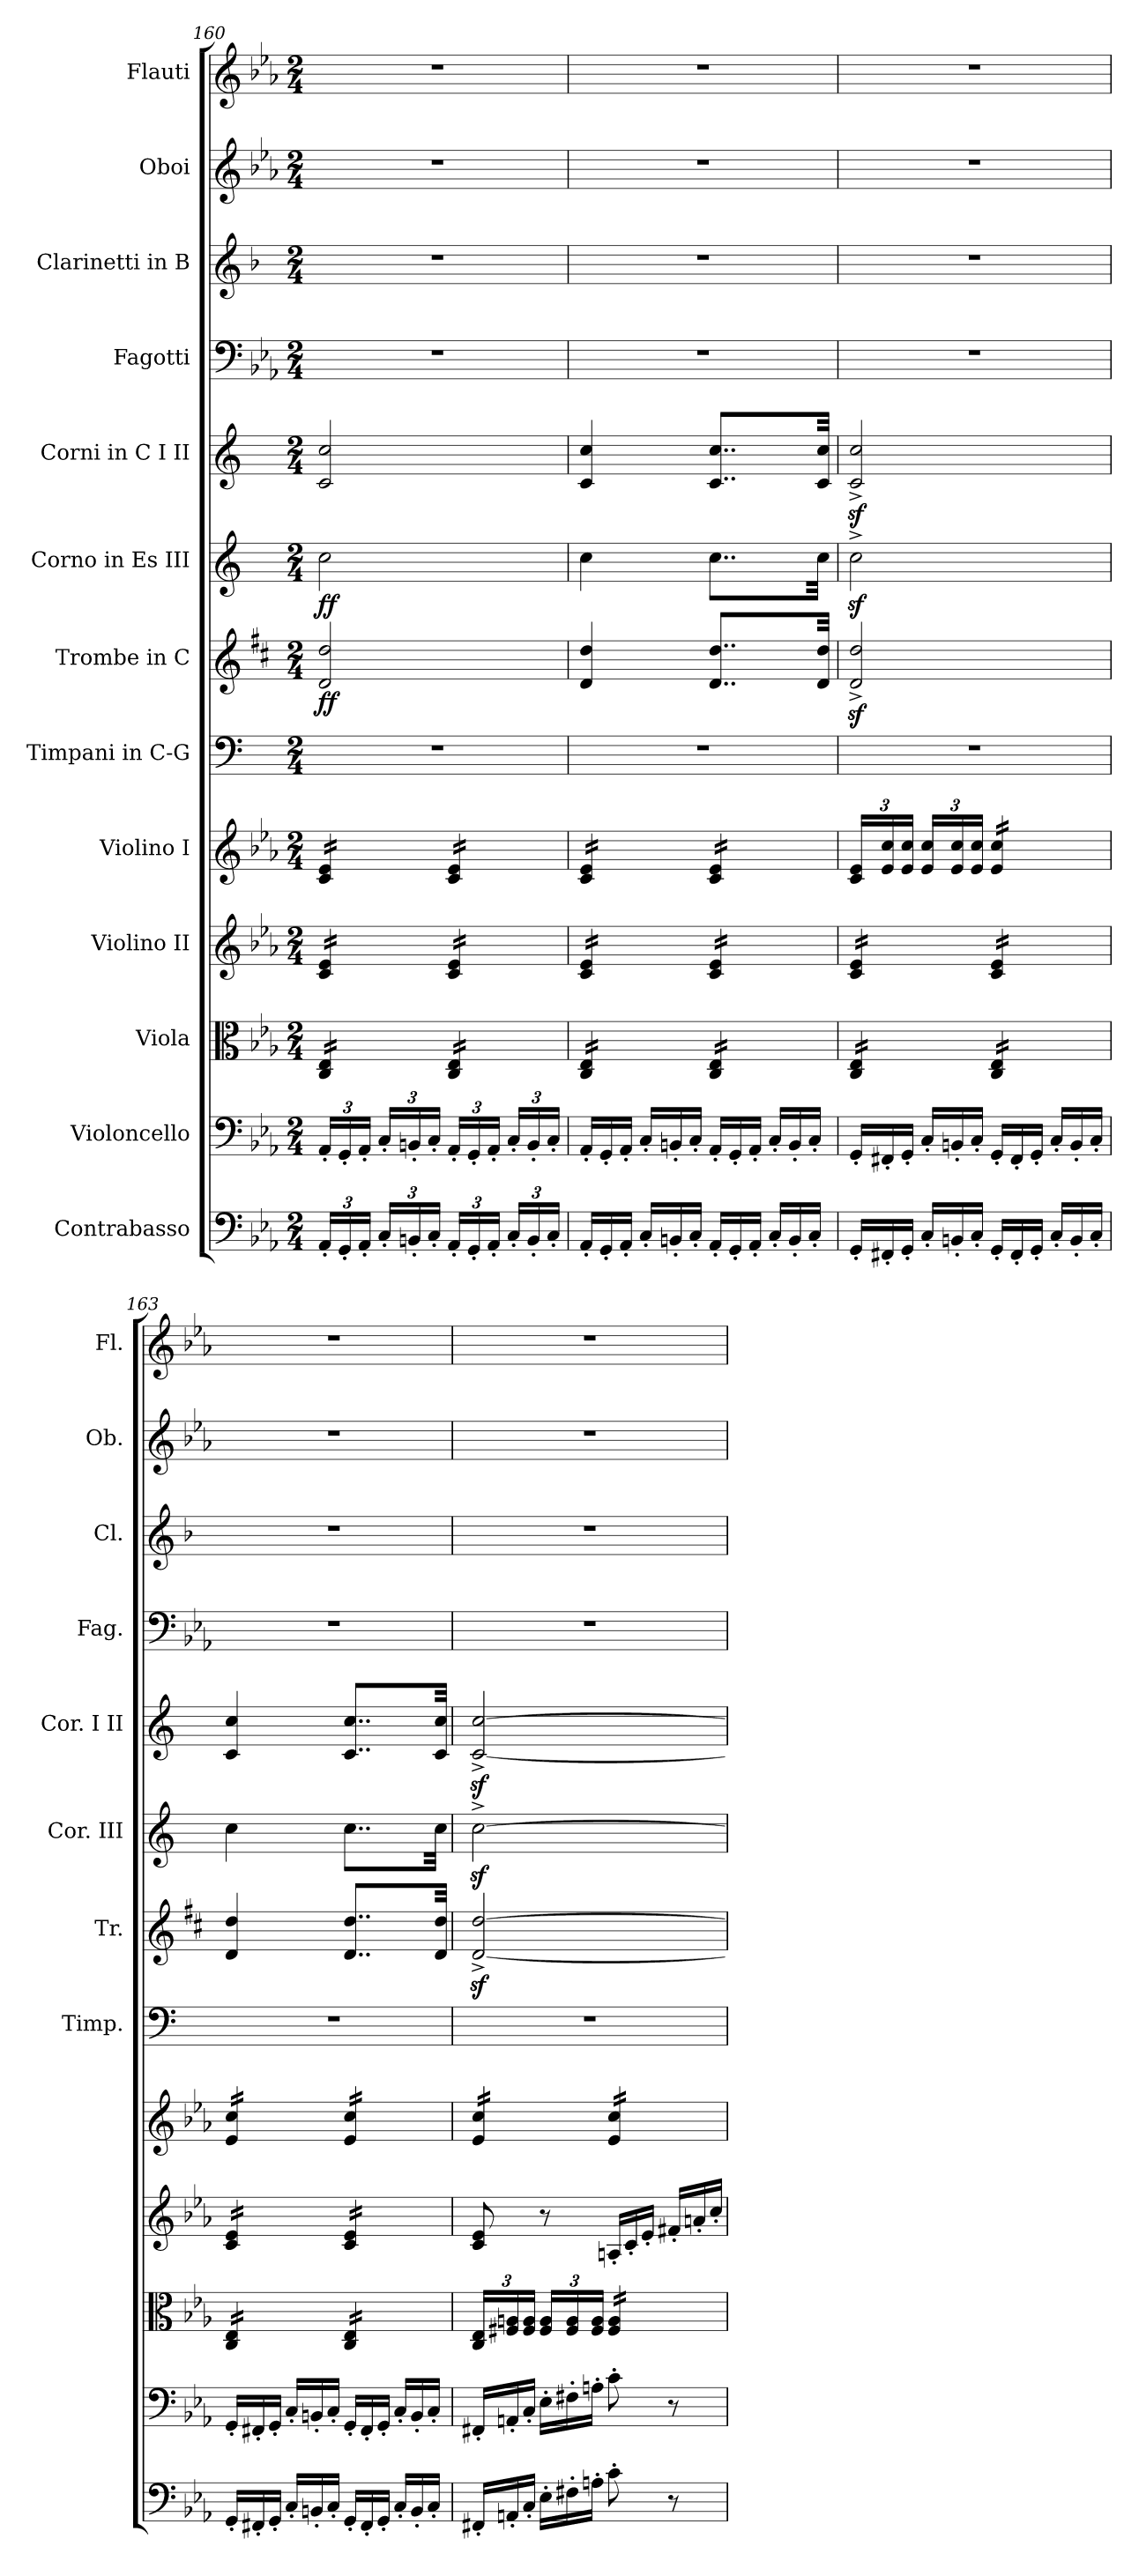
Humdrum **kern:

**kern	**kern	**kern	**kern	**kern	**kern	**kern	**dynam	**kern	**dynam	**kern	**kern	**kern	**kern	**kern
*part13	*part12	*part11	*part10	*part9	*part8	*part7	*part7	*part6	*part6	*part5	*part4	*part3	*part2	*part1
*staff13	*staff12	*staff11	*staff10	*staff9	*staff8	*staff7	*staff7	*staff6	*staff6	*staff5	*staff4	*staff3	*staff2	*staff1
*I"Contrabasso	*I"Violoncello	*I"Viola	*I"Violino II	*I"Violino I	*I"Timpani in C-G	*I"Trombe in C	*	*I"Corno in Es III	*	*I"Corni in C I II	*I"Fagotti	*I"Clarinetti in B	*I"Oboi	*I"Flauti
*	*	*	*	*	*I'Timp.	*I'Tr.	*	*I'Cor. III	*	*I'Cor. I II	*I'Fag.	*I'Cl.	*I'Ob.	*I'Fl.
*clefF4	*clefF4	*clefC3	*clefG2	*clefG2	*clefF4	*clefG2	*	*clefG2	*	*clefG2	*clefF4	*clefG2	*clefG2	*clefG2
*ITrd7c12	*	*	*	*	*	*ITrd1c2	*	*ITrd5c9	*	*ITrd7c12	*	*ITrd1c2	*	*
*k[b-e-a-]	*k[b-e-a-]	*k[b-e-a-]	*k[b-e-a-]	*k[b-e-a-]	*k[]	*k[]	*	*k[b-e-a-]	*	*k[]	*k[b-e-a-]	*k[b-e-a-]	*k[b-e-a-]	*k[b-e-a-]
*M2/4	*M2/4	*M2/4	*M2/4	*M2/4	*M2/4	*M2/4	*	*M2/4	*	*M2/4	*M2/4	*M2/4	*M2/4	*M2/4
*Xbrackettup	*Xbrackettup	*	*	*	*	*	*	*	*	*	*	*	*	*
=160	=160	=160	=160	=160	=160	=160	=160	=160	=160	=160	=160	=160	=160	=160
!	!	!	!	!	!	!	!LO:DY:b	!	!LO:DY:b	!	!	!	!	!
*	*	*tremolo	*	*	*	*	*	*	*	*	*	*	*	*
*	*	*	*tremolo	*	*	*	*	*	*	*	*	*	*	*
*	*	*	*	*tremolo	*	*	*	*	*	*	*	*	*	*
24AAA-'/LL	24AA-'/LL	24C/ 24E-/LL	24c/ 24e-/LL	24c/ 24e-/LL	2r	2c/ 2cc/	ff	2e-\	ff	2C/ 2c/	2r	2r	2r	2r
24GGG'/	24GG'/	24C/ 24E-/	24c/ 24e-/	24c/ 24e-/	.	.	.	.	.	.	.	.	.	.
24AAA-'/JJ	24AA-'/JJ	24C/ 24E-/	24c/ 24e-/	24c/ 24e-/	.	.	.	.	.	.	.	.	.	.
24CC'/LL	24C'/LL	24C/ 24E-/	24c/ 24e-/	24c/ 24e-/	.	.	.	.	.	.	.	.	.	.
24BBBn'/	24BBn'/	24C/ 24E-/	24c/ 24e-/	24c/ 24e-/	.	.	.	.	.	.	.	.	.	.
24CC'/JJ	24C'/JJ	24C/ 24E-/JJ	24c/ 24e-/JJ	24c/ 24e-/JJ	.	.	.	.	.	.	.	.	.	.
24AAA-'/LL	24AA-'/LL	24C/ 24E-/LL	24c/ 24e-/LL	24c/ 24e-/LL	.	.	.	.	.	.	.	.	.	.
24GGG'/	24GG'/	24C/ 24E-/	24c/ 24e-/	24c/ 24e-/	.	.	.	.	.	.	.	.	.	.
24AAA-'/JJ	24AA-'/JJ	24C/ 24E-/	24c/ 24e-/	24c/ 24e-/	.	.	.	.	.	.	.	.	.	.
24CC'/LL	24C'/LL	24C/ 24E-/	24c/ 24e-/	24c/ 24e-/	.	.	.	.	.	.	.	.	.	.
24BBB'/	24BB'/	24C/ 24E-/	24c/ 24e-/	24c/ 24e-/	.	.	.	.	.	.	.	.	.	.
24CC'/JJ	24C'/JJ	24C/ 24E-/JJ	24c/ 24e-/JJ	24c/ 24e-/JJ	.	.	.	.	.	.	.	.	.	.
=161	=161	=161	=161	=161	=161	=161	=161	=161	=161	=161	=161	=161	=161	=161
*Xtuplet	*Xtuplet	*	*	*	*	*	*	*	*	*	*	*	*	*
24AAA-'/LL	24AA-'/LL	24C/ 24E-/LL	24c/ 24e-/LL	24c/ 24e-/LL	2r	4c/ 4cc/	.	4e-\	.	4C/ 4c/	2r	2r	2r	2r
24GGG'/	24GG'/	24C/ 24E-/	24c/ 24e-/	24c/ 24e-/	.	.	.	.	.	.	.	.	.	.
24AAA-'/JJ	24AA-'/JJ	24C/ 24E-/	24c/ 24e-/	24c/ 24e-/	.	.	.	.	.	.	.	.	.	.
24CC'/LL	24C'/LL	24C/ 24E-/	24c/ 24e-/	24c/ 24e-/	.	.	.	.	.	.	.	.	.	.
24BBBn'/	24BBn'/	24C/ 24E-/	24c/ 24e-/	24c/ 24e-/	.	.	.	.	.	.	.	.	.	.
24CC'/JJ	24C'/JJ	24C/ 24E-/JJ	24c/ 24e-/JJ	24c/ 24e-/JJ	.	.	.	.	.	.	.	.	.	.
24AAA-'/LL	24AA-'/LL	24C/ 24E-/LL	24c/ 24e-/LL	24c/ 24e-/LL	.	8..c/ 8..cc/L	.	8..e-\L	.	8..C/ 8..c/L	.	.	.	.
24GGG'/	24GG'/	24C/ 24E-/	24c/ 24e-/	24c/ 24e-/	.	.	.	.	.	.	.	.	.	.
24AAA-'/JJ	24AA-'/JJ	24C/ 24E-/	24c/ 24e-/	24c/ 24e-/	.	.	.	.	.	.	.	.	.	.
24CC'/LL	24C'/LL	24C/ 24E-/	24c/ 24e-/	24c/ 24e-/	.	.	.	.	.	.	.	.	.	.
24BBB'/	24BB'/	24C/ 24E-/	24c/ 24e-/	24c/ 24e-/	.	.	.	.	.	.	.	.	.	.
24CC'/JJ	24C'/JJ	24C/ 24E-/JJ	24c/ 24e-/JJ	24c/ 24e-/JJ	.	.	.	.	.	.	.	.	.	.
*	*	*	*	*Xtremolo	*	*	*	*	*	*	*	*	*	*
.	.	.	.	.	.	32c/ 32cc/Jkk	.	32e-\Jkk	.	32C/ 32c/Jkk	.	.	.	.
=162	=162	=162	=162	=162	=162	=162	=162	=162	=162	=162	=162	=162	=162	=162
*	*	*	*	*Xbrackettup	*	*	*	*	*	*	*	*	*	*
24GGG'/LL	24GG'/LL	24C/ 24E-/LL	24c/ 24e-/LL	24c/ 24e-/LL	2r	2c/z<^ 2cc/z<^	.	2e-z<^\	.	2C/z<^ 2c/z<^	2r	2r	2r	2r
24FFF#X'/	24FF#X'/	24C/ 24E-/	24c/ 24e-/	24e-/ 24cc/	.	.	.	.	.	.	.	.	.	.
24GGG'/JJ	24GG'/JJ	24C/ 24E-/	24c/ 24e-/	24e-/ 24cc/JJ	.	.	.	.	.	.	.	.	.	.
24CC'/LL	24C'/LL	24C/ 24E-/	24c/ 24e-/	24e-/ 24cc/LL	.	.	.	.	.	.	.	.	.	.
24BBBn'/	24BBn'/	24C/ 24E-/	24c/ 24e-/	24e-/ 24cc/	.	.	.	.	.	.	.	.	.	.
24CC'/JJ	24C'/JJ	24C/ 24E-/JJ	24c/ 24e-/JJ	24e-/ 24cc/JJ	.	.	.	.	.	.	.	.	.	.
*	*	*	*	*tremolo	*	*	*	*	*	*	*	*	*	*
24GGG'/LL	24GG'/LL	24C/ 24E-/LL	24c/ 24e-/LL	24e-/ 24cc/LL	.	.	.	.	.	.	.	.	.	.
24FFF#'/	24FF#'/	24C/ 24E-/	24c/ 24e-/	24e-/ 24cc/	.	.	.	.	.	.	.	.	.	.
24GGG'/JJ	24GG'/JJ	24C/ 24E-/	24c/ 24e-/	24e-/ 24cc/	.	.	.	.	.	.	.	.	.	.
24CC'/LL	24C'/LL	24C/ 24E-/	24c/ 24e-/	24e-/ 24cc/	.	.	.	.	.	.	.	.	.	.
24BBB'/	24BB'/	24C/ 24E-/	24c/ 24e-/	24e-/ 24cc/	.	.	.	.	.	.	.	.	.	.
24CC'/JJ	24C'/JJ	24C/ 24E-/JJ	24c/ 24e-/JJ	24e-/ 24cc/JJ	.	.	.	.	.	.	.	.	.	.
=163	=163	=163	=163	=163	=163	=163	=163	=163	=163	=163	=163	=163	=163	=163
24GGG'/LL	24GG'/LL	24C/ 24E-/LL	24c/ 24e-/LL	24e-/ 24cc/LL	2r	4c/ 4cc/	.	4e-\	.	4C/ 4c/	2r	2r	2r	2r
24FFF#X'/	24FF#X'/	24C/ 24E-/	24c/ 24e-/	24e-/ 24cc/	.	.	.	.	.	.	.	.	.	.
24GGG'/JJ	24GG'/JJ	24C/ 24E-/	24c/ 24e-/	24e-/ 24cc/	.	.	.	.	.	.	.	.	.	.
24CC'/LL	24C'/LL	24C/ 24E-/	24c/ 24e-/	24e-/ 24cc/	.	.	.	.	.	.	.	.	.	.
24BBBn'/	24BBn'/	24C/ 24E-/	24c/ 24e-/	24e-/ 24cc/	.	.	.	.	.	.	.	.	.	.
24CC'/JJ	24C'/JJ	24C/ 24E-/JJ	24c/ 24e-/JJ	24e-/ 24cc/JJ	.	.	.	.	.	.	.	.	.	.
24GGG'/LL	24GG'/LL	24C/ 24E-/LL	24c/ 24e-/LL	24e-/ 24cc/LL	.	8..c/ 8..cc/L	.	8..e-\L	.	8..C/ 8..c/L	.	.	.	.
24FFF#'/	24FF#'/	24C/ 24E-/	24c/ 24e-/	24e-/ 24cc/	.	.	.	.	.	.	.	.	.	.
24GGG'/JJ	24GG'/JJ	24C/ 24E-/	24c/ 24e-/	24e-/ 24cc/	.	.	.	.	.	.	.	.	.	.
24CC'/LL	24C'/LL	24C/ 24E-/	24c/ 24e-/	24e-/ 24cc/	.	.	.	.	.	.	.	.	.	.
24BBB'/	24BB'/	24C/ 24E-/	24c/ 24e-/	24e-/ 24cc/	.	.	.	.	.	.	.	.	.	.
24CC'/JJ	24C'/JJ	24C/ 24E-/JJ	24c/ 24e-/JJ	24e-/ 24cc/JJ	.	.	.	.	.	.	.	.	.	.
*	*	*	*Xtremolo	*	*	*	*	*	*	*	*	*	*	*
*	*	*Xtremolo	*	*	*	*	*	*	*	*	*	*	*	*
.	.	.	.	.	.	32c/ 32cc/Jkk	.	32e-\Jkk	.	32C/ 32c/Jkk	.	.	.	.
=164	=164	=164	=164	=164	=164	=164	=164	=164	=164	=164	=164	=164	=164	=164
*	*	*Xbrackettup	*	*	*	*	*	*	*	*	*	*	*	*
24FFF#X'/LL	24FF#X'/LL	24C/ 24E-/LL	8c/ 8e-/	24e-/ 24cc/LL	2r	[2c/z<^ [2cc/z<^	.	[2e-z<^\	.	[2C/z<^ [2c/z<^	2r	2r	2r	2r
24AAAn'/	24AAn'/	24F#X/ 24An/	.	24e-/ 24cc/	.	.	.	.	.	.	.	.	.	.
24CC'/JJ	24C'/JJ	24F#/ 24A/JJ	.	24e-/ 24cc/	.	.	.	.	.	.	.	.	.	.
24EE-'\LL	24E-'\LL	24F#/ 24A/LL	8r	24e-/ 24cc/	.	.	.	.	.	.	.	.	.	.
24FF#X'\	24F#X'\	24F#/ 24A/	.	24e-/ 24cc/	.	.	.	.	.	.	.	.	.	.
24AAn'\JJ	24An'\JJ	24F#/ 24A/JJ	.	24e-/ 24cc/JJ	.	.	.	.	.	.	.	.	.	.
*	*	*	*Xtuplet	*	*	*	*	*	*	*	*	*	*	*
*	*	*tremolo	*	*	*	*	*	*	*	*	*	*	*	*
8C'\	8c'\	24F#/ 24A/LL	24An'/LL	24e-/ 24cc/LL	.	.	.	.	.	.	.	.	.	.
.	.	24F#/ 24A/	24c'/	24e-/ 24cc/	.	.	.	.	.	.	.	.	.	.
.	.	24F#/ 24A/	24e-'/JJ	24e-/ 24cc/	.	.	.	.	.	.	.	.	.	.
8r	8r	24F#/ 24A/	24f#X'/LL	24e-/ 24cc/	.	.	.	.	.	.	.	.	.	.
.	.	24F#/ 24A/	24an'/	24e-/ 24cc/	.	.	.	.	.	.	.	.	.	.
.	.	24F#/ 24A/JJ	24cc'/JJ	24e-/ 24cc/JJ	.	.	.	.	.	.	.	.	.	.
*	*	*	*	*Xtremolo	*	*	*	*	*	*	*	*	*	*
*	*	*Xtremolo	*	*	*	*	*	*	*	*	*	*	*	*
=	=	=	=	=	=	=	=	=	=	=	=	=	=	=
*-	*-	*-	*-	*-	*-	*-	*-	*-	*-	*-	*-	*-	*-	*-
